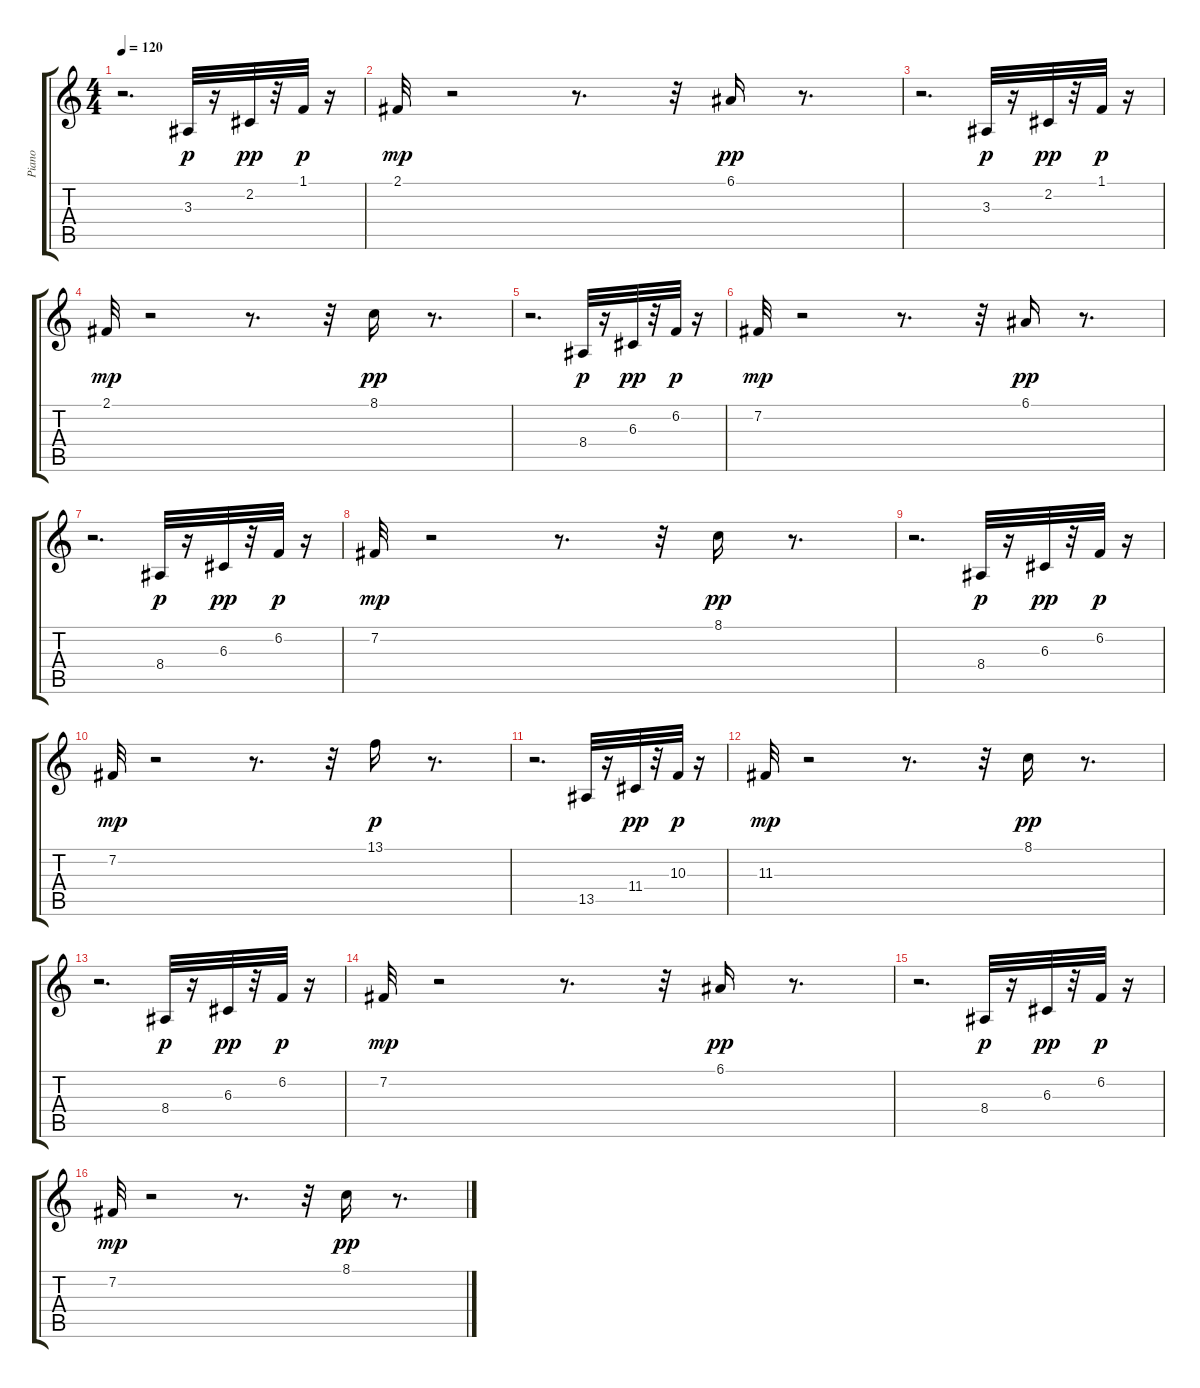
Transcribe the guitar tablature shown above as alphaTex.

\track ("Piano" "Piano") {instrument acousticgrandpiano}
\staff {score tabs}
\tuning (E4 B3 G3 D3 A2 E2) {hide}
\ts (4 4)
\tempo 120
\clef g2
\ks c
r.2{d dy p instrument acousticgrandpiano} 3.3.32{balance 16} r.16 2.2.32{dy pp} r.32 1.1.32{dy p} r.16 |
2.1.32{dy mp} r.2 r.8{d} r.32 6.1.16{dy pp} r.8{d} |
r.2{d} 3.3.32{dy p} r.16 2.2.32{dy pp} r.32 1.1.32{dy p} r.16 |
2.1.32{dy mp} r.2 r.8{d} r.32 8.1.16{dy pp} r.8{d} |
r.2{d} 8.4.32{dy p} r.16 6.3.32{dy pp} r.32 6.2.32{dy p} r.16 |
7.2.32{dy mp} r.2 r.8{d} r.32 6.1.16{dy pp} r.8{d} |
r.2{d} 8.4.32{dy p} r.16 6.3.32{dy pp} r.32 6.2.32{dy p} r.16 |
7.2.32{dy mp} r.2 r.8{d} r.32 8.1.16{dy pp} r.8{d} |
r.2{d} 8.4.32{dy p} r.16 6.3.32{dy pp} r.32 6.2.32{dy p} r.16 |
7.2.32{dy mp} r.2 r.8{d} r.32 13.1.16{dy p} r.8{d} |
r.2{d} 13.5.32 r.16 11.4.32{dy pp} r.32 10.3.32{dy p} r.16 |
11.3.32{dy mp} r.2 r.8{d} r.32 8.1.16{dy pp} r.8{d} |
r.2{d} 8.4.32{dy p} r.16 6.3.32{dy pp} r.32 6.2.32{dy p} r.16 |
7.2.32{dy mp} r.2 r.8{d} r.32 6.1.16{dy pp} r.8{d} |
r.2{d} 8.4.32{dy p} r.16 6.3.32{dy pp} r.32 6.2.32{dy p} r.16 |
7.2.32{dy mp} r.2 r.8{d} r.32 8.1.16{dy pp} r.8{d}
